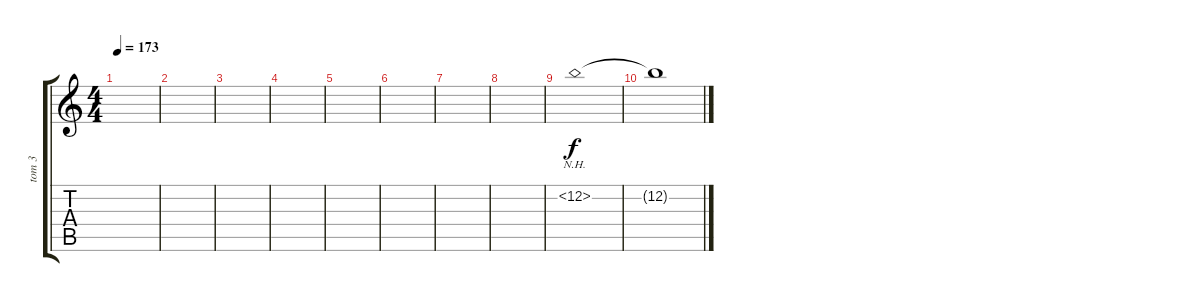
\track ("tom 3" "tom 3") {instrument overdrivenguitar}
\staff {score tabs}
\tuning (E4 B3 G3 D3 A2 E2) {hide}
\ts (4 4)
\tempo 173
\clef g2
\ks c
|
|
|
|
|
|
|
|
12.2{nh}.1 |
12.2{t}.1
